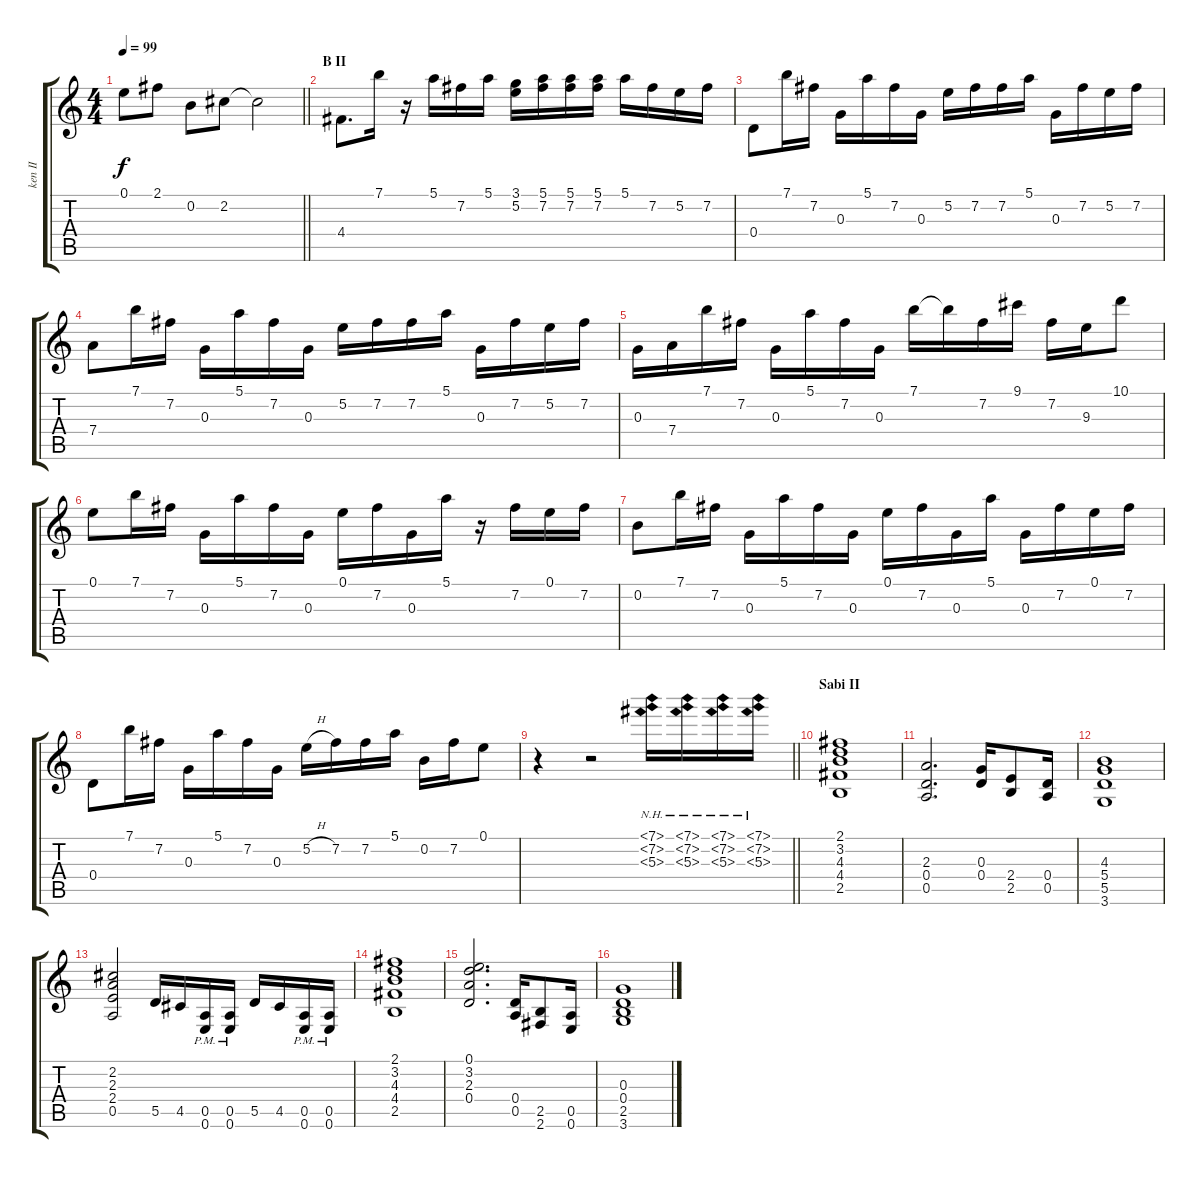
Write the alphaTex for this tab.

\track ("ken II" "ken II") {instrument distortionguitar}
\staff {score tabs}
\tuning (E4 B3 G3 D3 A2 E2) {hide}
\ts (4 4)
\tempo 99
\clef g2
\barLineRight lightlight
\ks c
0.1{t}.8{dy f} 2.1.8 0.2.8 2.2.8 2.2{t}.2 |
\section ("" "B II")
4.4.8{d} 7.1.16 r.16 5.1.16 7.2.16 5.1.16 (3.1 5.2).16 (5.1 7.2).16 (5.1 7.2).16 (5.1 7.2).16 5.1.16 7.2.16 5.2.16 7.2.16 |
0.4.8 7.1.16 7.2.16 0.3.16 5.1.16 7.2.16 0.3.16 5.2.16 7.2.16 7.2.16 5.1.16 0.3.16 7.2.16 5.2.16 7.2.16 |
7.4.8 7.1.16 7.2.16 0.3.16 5.1.16 7.2.16 0.3.16 5.2.16 7.2.16 7.2.16 5.1.16 0.3.16 7.2.16 5.2.16 7.2.16 |
0.3.16 7.4.16 7.1.16 7.2.16 0.3.16 5.1.16 7.2.16 0.3.16 7.1.16 7.1{t}.16 7.2.16 9.1.16 7.2.16 9.3.16 10.1.8 |
0.1.8 7.1.16 7.2.16 0.3.16 5.1.16 7.2.16 0.3.16 0.1.16 7.2.16 0.3.16 5.1.16 r.16 7.2.16 0.1.16 7.2.16 |
0.2.8 7.1.16 7.2.16 0.3.16 5.1.16 7.2.16 0.3.16 0.1.16 7.2.16 0.3.16 5.1.16 0.3.16 7.2.16 0.1.16 7.2.16 |
0.4.8 7.1.16 7.2.16 0.3.16 5.1.16 7.2.16 0.3.16 5.2{h}.16 7.2.16 7.2.16 5.1.16 0.2.16 7.2.16 0.1.8 |
\barLineRight lightlight
r.4 r.2{instrument overdrivenguitar} (7.1{nh} 7.2{nh} 5.3{nh}).16 (7.1{nh} 7.2{nh} 5.3{nh}).16 (7.1{nh} 7.2{nh} 5.3{nh}).16 (7.1{nh} 7.2{nh} 5.3{nh}).16 |
\section ("" "Sabi II")
(2.1 3.2 4.3 4.4 2.5).1{instrument distortionguitar} |
(2.3 0.4 0.5).2{d} (0.3 0.4).16 (2.4 2.5).8 (0.4 0.5).16 |
(4.3 5.4 5.5 3.6).1 |
(2.2 2.3 2.4 0.5).2 5.5.16 4.5.16 (0.5{pm} 0.6{pm}).16 (0.5{pm} 0.6{pm}).16 5.5.16 4.5.16 (0.5{pm} 0.6{pm}).16 (0.5{pm} 0.6{pm}).16 |
(2.1 3.2 4.3 4.4 2.5).1 |
(0.1 3.2 2.3 0.4).2{d} (0.4 0.5).16 (2.5 2.6).8 (0.5 0.6).16 |
(0.3 0.4 2.5 3.6).1
